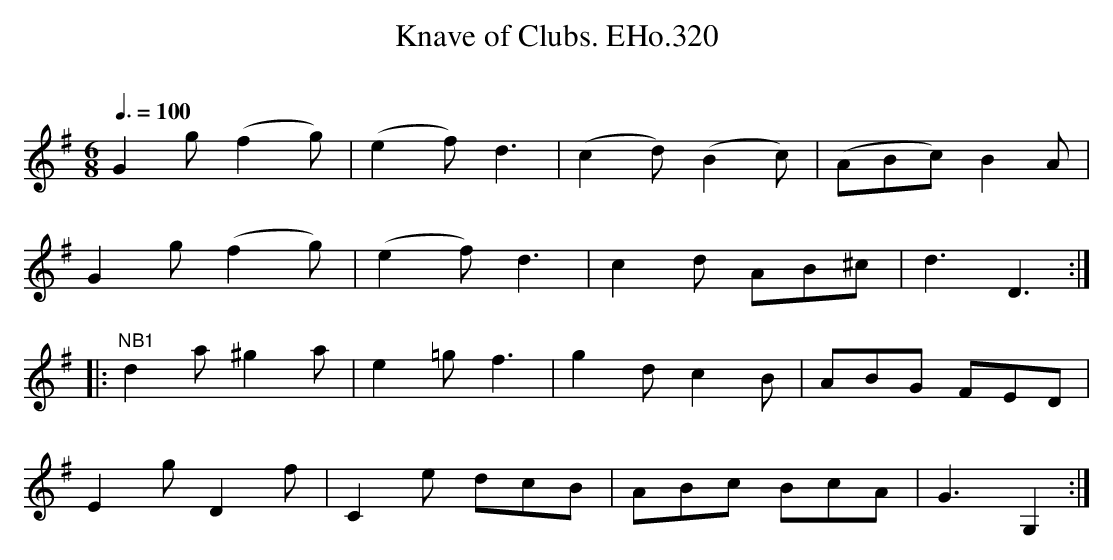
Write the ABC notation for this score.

X:1
T:Knave of Clubs. EHo.320
M:6/8
L:1/8
Q:3/8=100
O:
K:G
G2g (f2g) | (e2f)d3 | (c2d) (B2c) | (ABc) B2A |
G2g (f2g) | (e2f)d3 | c2d AB^c | d3D3 :|
|:"NB1"d2a ^g2a | e2=g f3 | g2d c2B | ABG FED |
E2g D2f | C2e dcB | ABc BcA | G3G,2 :|
